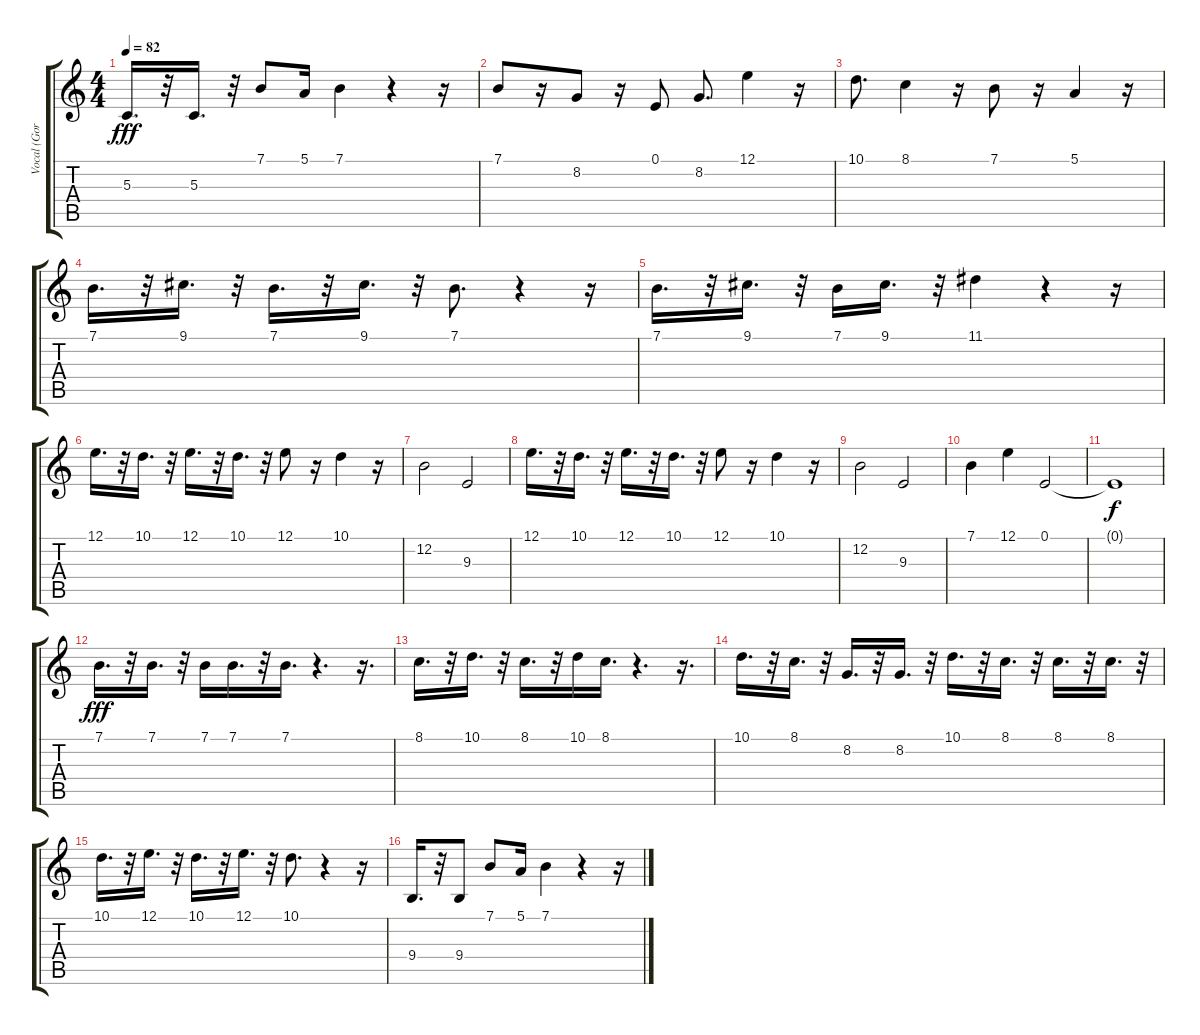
\track ("Vocal (Gorshok)" "Vocal (Gor") {instrument oboe}
\staff {score tabs}
\tuning (E4 B3 G3 D3 A2 E2) {hide}
\ts (4 4)
\tempo 82
\clef g2
\ks c
5.3.16{d dy fff} r.32 5.3.16{d} r.32 7.1.8 5.1.16 7.1.4 r.4 r.16 |
7.1.8 r.16 8.2.8 r.16 0.1.8 8.2.8{d} 12.1.4 r.16 |
10.1.8{d} 8.1.4 r.16 7.1.8 r.16 5.1.4 r.16 |
7.1.16{d} r.32 9.1.16{d} r.32 7.1.16{d} r.32 9.1.16{d} r.32 7.1.8{d} r.4 r.16 |
7.1.16{d} r.32 9.1.16{d} r.32 7.1.16 9.1.16{d} r.32 11.1.4 r.4 r.16 |
12.1.16{d} r.32 10.1.16{d} r.32 12.1.16{d} r.32 10.1.16{d} r.32 12.1.8 r.16 10.1.4 r.16 |
12.2.2 9.3.2 |
12.1.16{d} r.32 10.1.16{d} r.32 12.1.16{d} r.32 10.1.16{d} r.32 12.1.8 r.16 10.1.4 r.16 |
12.2.2 9.3.2 |
7.1.4 12.1.4 0.1.2 |
0.1{t}.1{dy f} |
7.1.16{d dy fff} r.32 7.1.16{d} r.32 7.1.16 7.1.16{d} r.32 7.1.16{d} r.4{d} r.16{d} |
8.1.16{d} r.32 10.1.16{d} r.32 8.1.16{d} r.32 10.1.16 8.1.16{d} r.4{d} r.16{d} |
10.1.16{d} r.32 8.1.16{d} r.32 8.2.16{d} r.32 8.2.16{d} r.32 10.1.16{d} r.32 8.1.16{d} r.32 8.1.16{d} r.32 8.1.16{d} r.32 |
10.1.16{d} r.32 12.1.16{d} r.32 10.1.16{d} r.32 12.1.16{d} r.32 10.1.8{d} r.4 r.16 |
9.4.16{d} r.32 9.4.8 7.1.8 5.1.16 7.1.4 r.4 r.16
